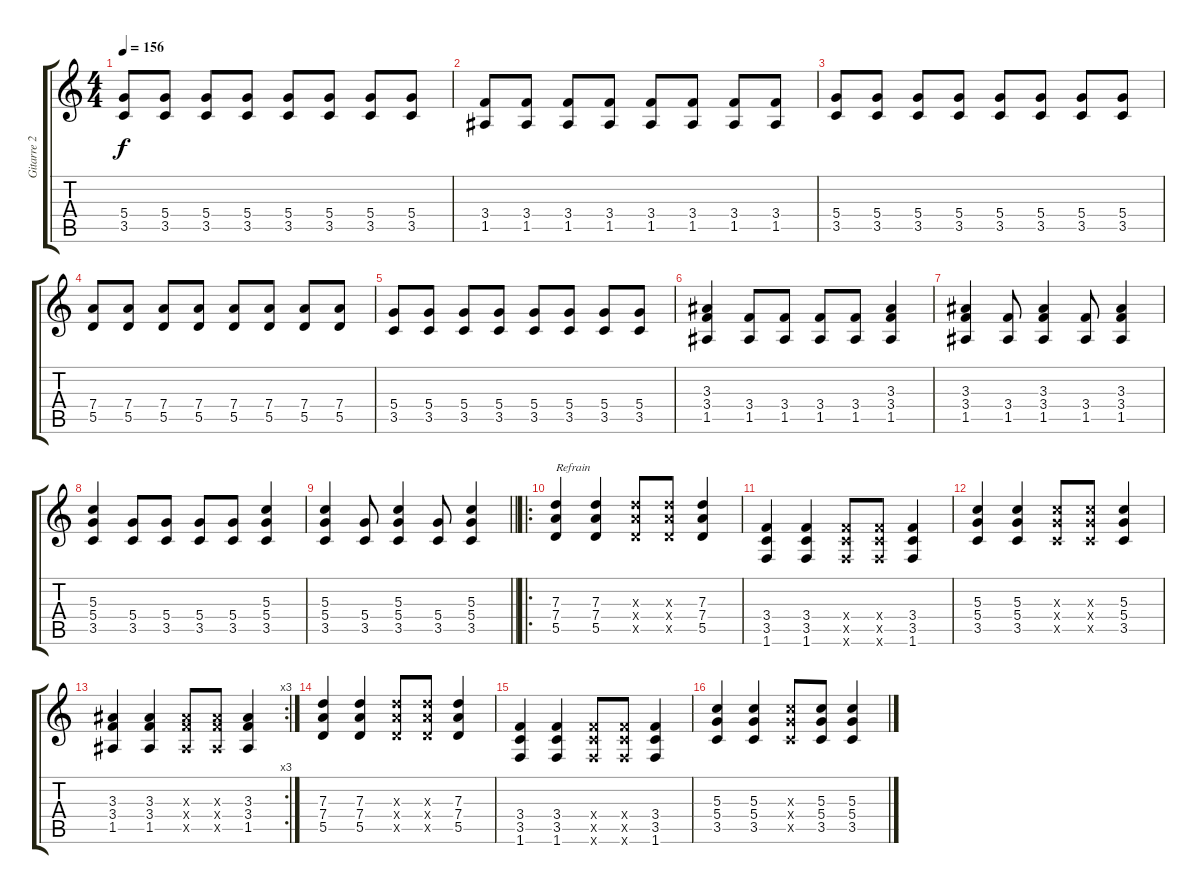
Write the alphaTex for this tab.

\track ("Gitarre 2" "Gitarre 2") {instrument overdrivenguitar}
\staff {score tabs}
\tuning (E4 B3 G3 D3 A2 E2) {hide}
\ts (4 4)
\tempo 156
\clef g2
\ks c
(5.4 3.5).8{dy f} (5.4 3.5).8 (5.4 3.5).8 (5.4 3.5).8 (5.4 3.5).8 (5.4 3.5).8 (5.4 3.5).8 (5.4 3.5).8 |
(3.4 1.5).8 (3.4 1.5).8 (3.4 1.5).8 (3.4 1.5).8 (3.4 1.5).8 (3.4 1.5).8 (3.4 1.5).8 (3.4 1.5).8 |
(5.4 3.5).8 (5.4 3.5).8 (5.4 3.5).8 (5.4 3.5).8 (5.4 3.5).8 (5.4 3.5).8 (5.4 3.5).8 (5.4 3.5).8 |
(7.4 5.5).8 (7.4 5.5).8 (7.4 5.5).8 (7.4 5.5).8 (7.4 5.5).8 (7.4 5.5).8 (7.4 5.5).8 (7.4 5.5).8 |
(5.4 3.5).8 (5.4 3.5).8 (5.4 3.5).8 (5.4 3.5).8 (5.4 3.5).8 (5.4 3.5).8 (5.4 3.5).8 (5.4 3.5).8 |
(3.3 3.4 1.5).4 (3.4 1.5).8 (3.4 1.5).8 (3.4 1.5).8 (3.4 1.5).8 (3.3 3.4 1.5).4 |
(3.3 3.4 1.5).4 (3.4 1.5).8 (3.3 3.4 1.5).4 (3.4 1.5).8 (3.3 3.4 1.5).4 |
(5.3 5.4 3.5).4 (5.4 3.5).8 (5.4 3.5).8 (5.4 3.5).8 (5.4 3.5).8 (5.3 5.4 3.5).4 |
\barLineRight lightlight
(5.3 5.4 3.5).4 (5.4 3.5).8 (5.3 5.4 3.5).4 (5.4 3.5).8 (5.3 5.4 3.5).4 |
\ro
(7.3 7.4 5.5).4{txt "Refrain"} (7.3 7.4 5.5).4 (7.3{x} 7.4{x} 5.5{x}).8 (7.3{x} 7.4{x} 5.5{x}).8 (7.3 7.4 5.5).4 |
(3.4 3.5 1.6).4 (3.4 3.5 1.6).4 (3.4{x} 3.5{x} 1.6{x}).8 (3.4{x} 3.5{x} 1.6{x}).8 (3.4 3.5 1.6).4 |
(5.3 5.4 3.5).4 (5.3 5.4 3.5).4 (5.3{x} 5.4{x} 3.5{x}).8 (5.3{x} 5.4{x} 3.5{x}).8 (5.3 5.4 3.5).4 |
\rc 3
(3.3 3.4 1.5).4 (3.3 3.4 1.5).4 (3.3{x} 3.4{x} 1.5{x}).8 (3.3{x} 3.4{x} 1.5{x}).8 (3.3 3.4 1.5).4 |
(7.3 7.4 5.5).4 (7.3 7.4 5.5).4 (7.3{x} 7.4{x} 5.5{x}).8 (7.3{x} 7.4{x} 5.5{x}).8 (7.3 7.4 5.5).4 |
(3.4 3.5 1.6).4 (3.4 3.5 1.6).4 (3.4{x} 3.5{x} 1.6{x}).8 (3.4{x} 3.5{x} 1.6{x}).8 (3.4 3.5 1.6).4 |
(5.3 5.4 3.5).4 (5.3 5.4 3.5).4 (5.3{x} 5.4{x} 3.5{x}).8 (5.3 5.4 3.5).8 (5.3 5.4 3.5).4
